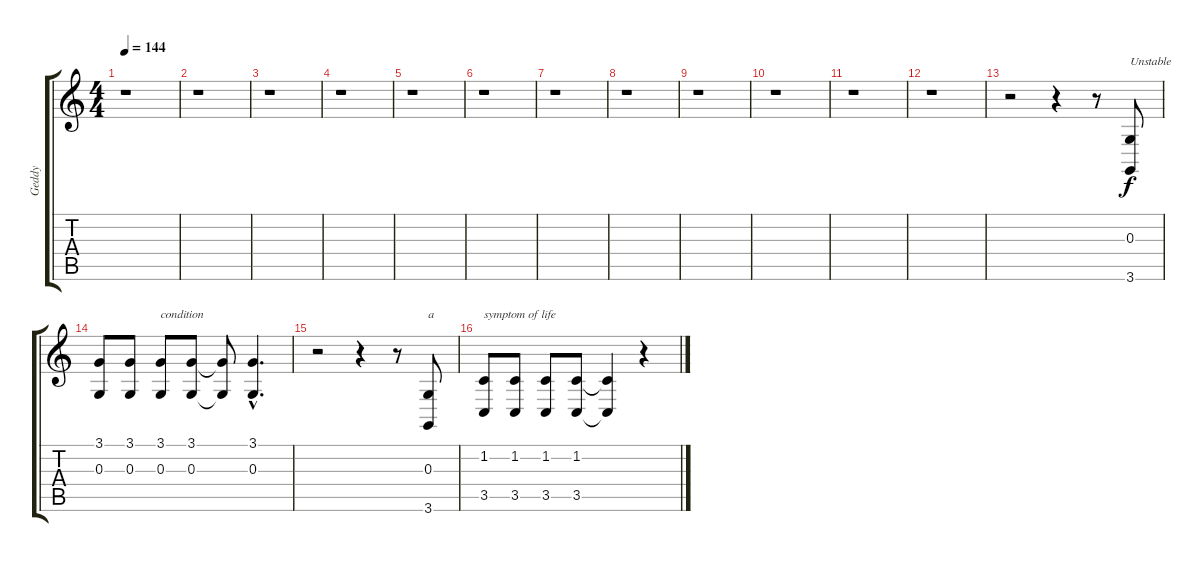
\track ("Geddy" "Geddy") {instrument lead6voice}
\staff {score tabs}
\tuning (E4 B3 G3 D3 A2 E2) {hide}
\ts (4 4)
\tempo 144
\clef g2
\ks c
r.1{dy f instrument lead6voice} |
r.1 |
r.1 |
r.1 |
r.1 |
r.1 |
r.1 |
r.1 |
r.1 |
r.1 |
r.1 |
r.1 |
r.2 r.4 r.8 (0.3 3.6).8{txt "Unstable"} |
(3.1 0.3).8 (3.1 0.3).8 (3.1 0.3).8{txt "condition"} (3.1 0.3).8 (3.1{t} 0.3{t}).8 (3.1{hac} 0.3{hac}).4{d} |
r.2 r.4 r.8 (0.3 3.6).8{txt "a"} |
(1.2 3.5).8{txt "symptom of life"} (1.2 3.5).8 (1.2 3.5).8 (1.2 3.5).8 (1.2{t} 3.5{t}).4 r.4
